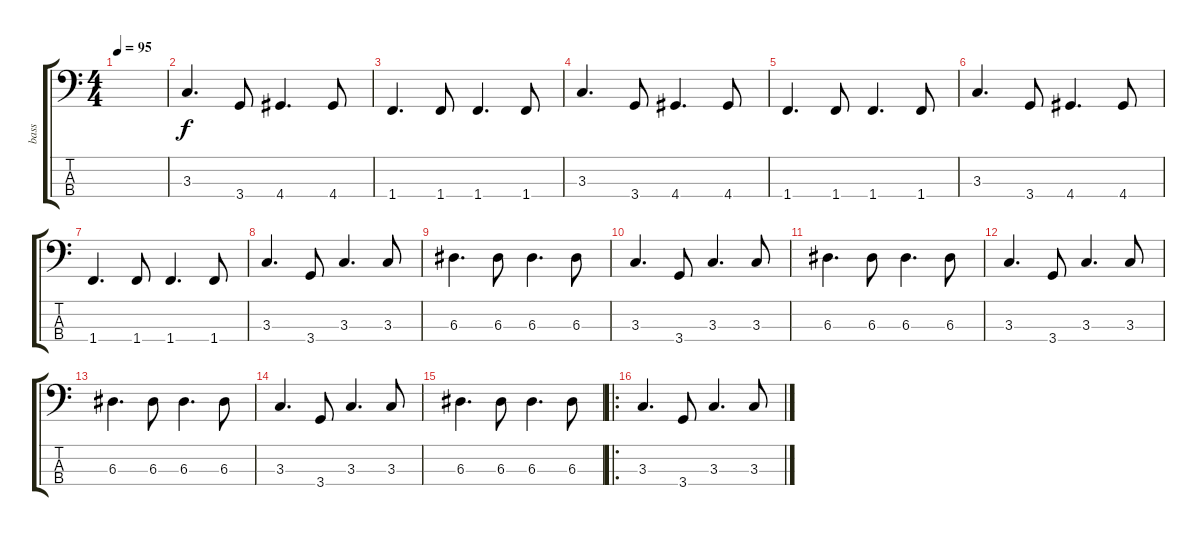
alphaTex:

\track ("bass" "bass") {instrument electricbassfinger}
\staff {score tabs}
\tuning (G2 D2 A1 E1) {hide}
\ts (4 4)
\tempo 95
\clef f4
\ks c
|
3.3.4{d} 3.4.8 4.4.4{d} 4.4.8 |
1.4.4{d} 1.4.8 1.4.4{d} 1.4.8 |
3.3.4{d} 3.4.8 4.4.4{d} 4.4.8 |
1.4.4{d} 1.4.8 1.4.4{d} 1.4.8 |
3.3.4{d} 3.4.8 4.4.4{d} 4.4.8 |
1.4.4{d} 1.4.8 1.4.4{d} 1.4.8 |
3.3.4{d} 3.4.8 3.3.4{d} 3.3.8 |
6.3.4{d} 6.3.8 6.3.4{d} 6.3.8 |
3.3.4{d} 3.4.8 3.3.4{d} 3.3.8 |
6.3.4{d} 6.3.8 6.3.4{d} 6.3.8 |
3.3.4{d} 3.4.8 3.3.4{d} 3.3.8 |
6.3.4{d} 6.3.8 6.3.4{d} 6.3.8 |
3.3.4{d} 3.4.8 3.3.4{d} 3.3.8 |
6.3.4{d} 6.3.8 6.3.4{d} 6.3.8 |
\ro
3.3.4{d} 3.4.8 3.3.4{d} 3.3.8
